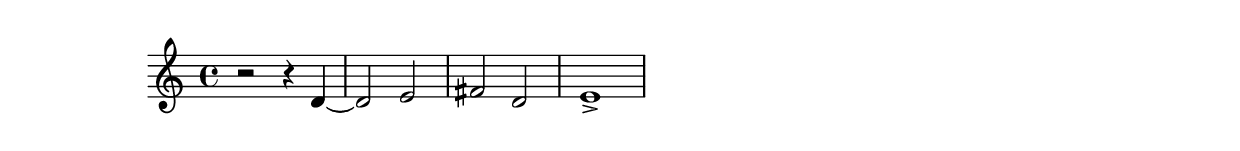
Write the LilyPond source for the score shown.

\version "2.19.82"
\language "english"

\header {
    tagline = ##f
}

\layout {}

\paper {}

\score {
    \context Staff = "MyStaffB"
    \with
    {
        \consists Horizontal_bracket_engraver
    }
    {
        {
            r2
            r4
            d'4
            ~
            d'2
            e'2
        }
        {
            fs'2
            d'2
            e'1
            -\accent
        }
    }
}